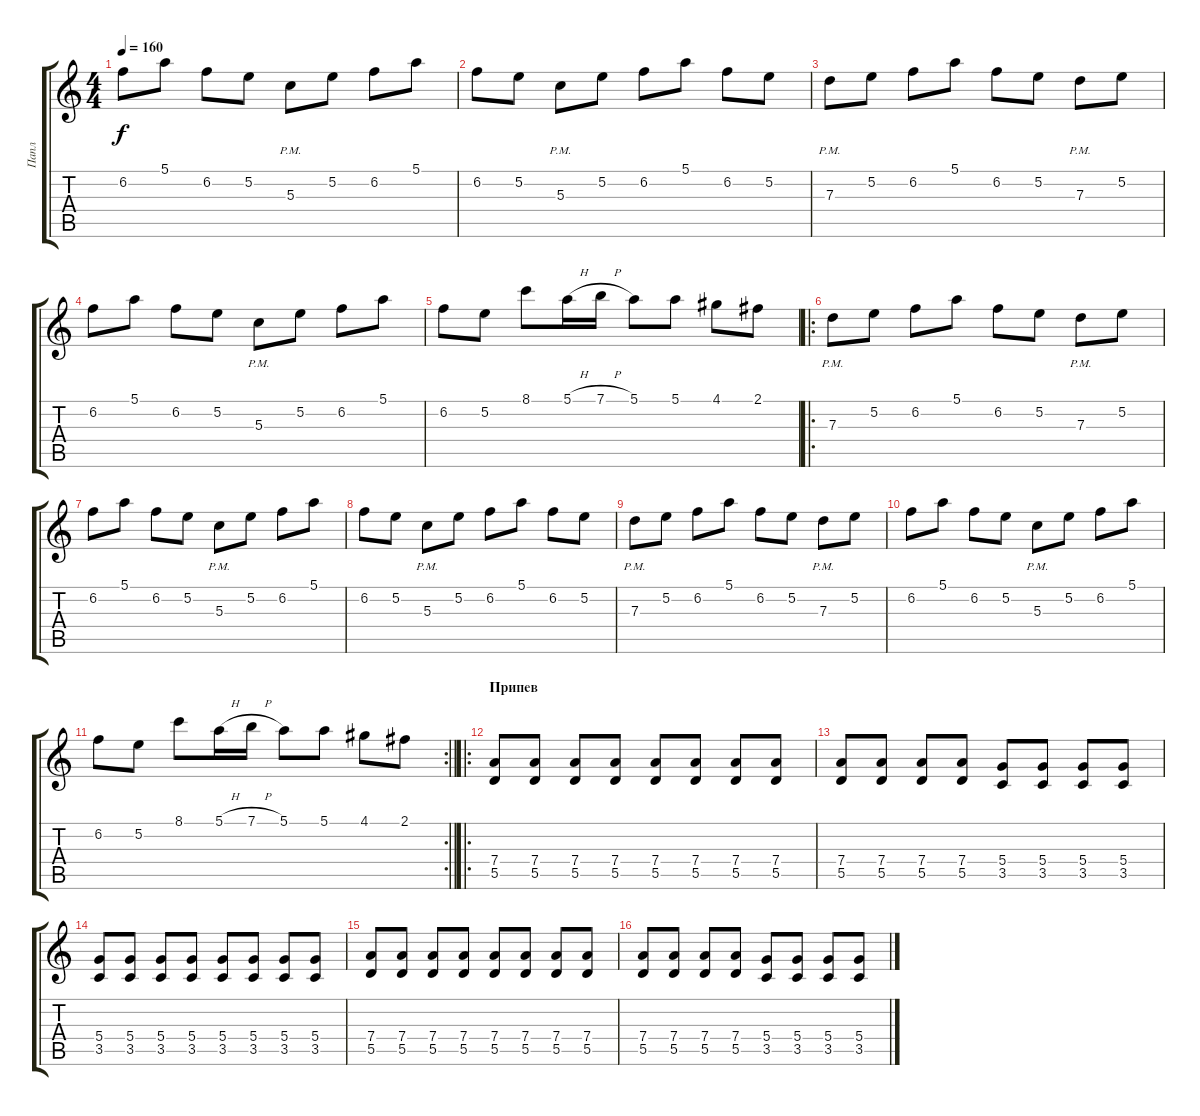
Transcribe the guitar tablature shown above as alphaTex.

\track ("Папл" "Папл") {instrument distortionguitar}
\staff {score tabs}
\tuning (E4 B3 G3 D3 A2 E2) {hide}
\ts (4 4)
\tempo 160
\clef g2
\ks c
6.2.8{dy f} 5.1.8 6.2.8 5.2.8 5.3{pm}.8 5.2.8 6.2.8 5.1.8 |
6.2.8 5.2.8 5.3{pm}.8 5.2.8 6.2.8 5.1.8 6.2.8 5.2.8 |
7.3{pm}.8 5.2.8 6.2.8 5.1.8 6.2.8 5.2.8 7.3{pm}.8 5.2.8 |
6.2.8 5.1.8 6.2.8 5.2.8 5.3{pm}.8 5.2.8 6.2.8 5.1.8 |
6.2.8 5.2.8 8.1.8 5.1{h}.16 7.1{h}.16 5.1.8 5.1.8 4.1.8 2.1.8 |
\ro
7.3{pm}.8 5.2.8 6.2.8 5.1.8 6.2.8 5.2.8 7.3{pm}.8 5.2.8 |
6.2.8 5.1.8 6.2.8 5.2.8 5.3{pm}.8 5.2.8 6.2.8 5.1.8 |
6.2.8 5.2.8 5.3{pm}.8 5.2.8 6.2.8 5.1.8 6.2.8 5.2.8 |
7.3{pm}.8 5.2.8 6.2.8 5.1.8 6.2.8 5.2.8 7.3{pm}.8 5.2.8 |
6.2.8 5.1.8 6.2.8 5.2.8 5.3{pm}.8 5.2.8 6.2.8 5.1.8 |
\rc 2
\barLineRight lightlight
6.2.8 5.2.8 8.1.8 5.1{h}.16 7.1{h}.16 5.1.8 5.1.8 4.1.8 2.1.8 |
\ro
\section ("" "Припев")
(7.4 5.5).8{volume 16 instrument distortionguitar} (7.4 5.5).8 (7.4 5.5).8 (7.4 5.5).8 (7.4 5.5).8 (7.4 5.5).8 (7.4 5.5).8 (7.4 5.5).8 |
(7.4 5.5).8 (7.4 5.5).8 (7.4 5.5).8 (7.4 5.5).8 (5.4 3.5).8 (5.4 3.5).8 (5.4 3.5).8 (5.4 3.5).8 |
(5.4 3.5).8 (5.4 3.5).8 (5.4 3.5).8 (5.4 3.5).8 (5.4 3.5).8 (5.4 3.5).8 (5.4 3.5).8 (5.4 3.5).8 |
(7.4 5.5).8 (7.4 5.5).8 (7.4 5.5).8 (7.4 5.5).8 (7.4 5.5).8 (7.4 5.5).8 (7.4 5.5).8 (7.4 5.5).8 |
(7.4 5.5).8 (7.4 5.5).8 (7.4 5.5).8 (7.4 5.5).8 (5.4 3.5).8 (5.4 3.5).8 (5.4 3.5).8 (5.4 3.5).8
